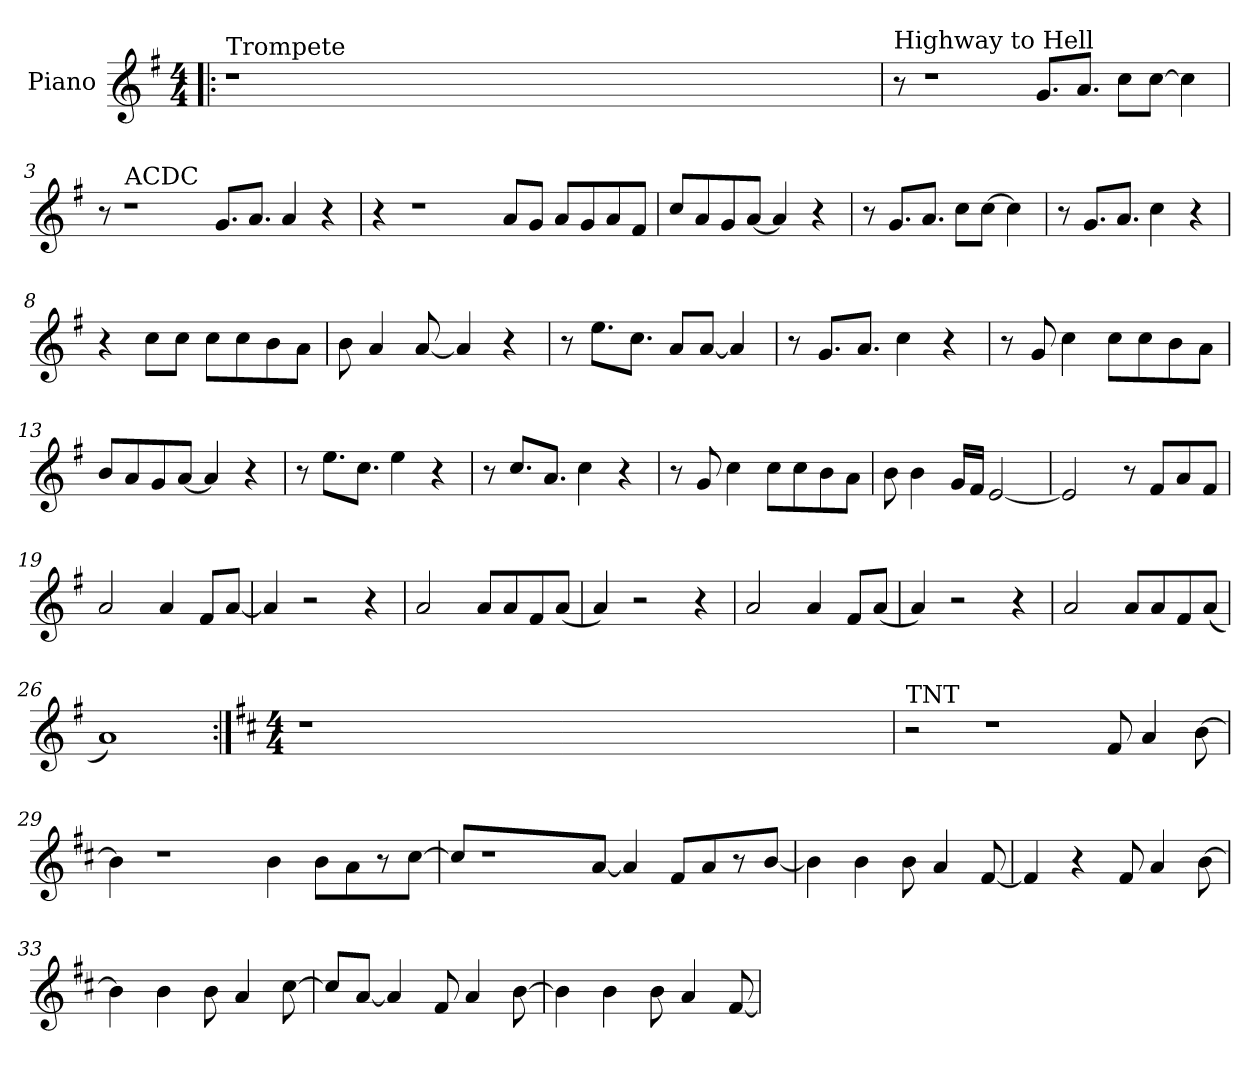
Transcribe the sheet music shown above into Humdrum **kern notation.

**kern
*part1
*staff1
*I"Piano
*I'Pno
*clefG2
*k[f#]
*G:
*M4/4
=1!|:
!LO:TX:a:t=Trompete
1r
0.ryy
00.ryy
=2
!LO:TX:a:t=Highway to Hell
8r
1r
8.g/L
8.a/J
8cc\L
[8cc\J
4cc\]
=3
8r
!LO:TX:a:t=ACDC
1r
8.g/L
8.a/J
4a/
4r
=4
4r
1r
8a/L
8g/J
8a/L
8g/
8a/
8f#/J
=5
8cc/L
8a/
8g/
[8a/J
4a/]
4r
!!LO:LB:g=z
=6
8r
8.g/L
8.a/J
8cc\L
[8cc\J
4cc\]
=7
8r
8.g/L
8.a/J
4cc\
4r
=8
4r
8cc\L
8cc\J
8cc\L
8cc\
8b\
8a\J
=9
8b\
4a/
[8a/
4a/]
4r
=10
8r
8.ee\L
8.cc\J
8a/L
[8a/J
4a/]
=11
8r
8.g/L
8.a/J
4cc\
4r
!!LO:LB:g=z
=12
8r
8g/
4cc\
8cc\L
8cc\
8b\
8a\J
=13
8b/L
8a/
8g/
[8a/J
4a/]
4r
=14
8r
8.ee\L
8.cc\J
4ee\
4r
=15
8r
8.cc/L
8.a/J
4cc\
4r
=16
8r
8g/
4cc\
8cc\L
8cc\
8b\
8a\J
=17
8b\
4b\
16g/LL
16f#/JJ
[2e/
!!LO:LB:g=z
=18
2e/]
8r
8f#/L
8a/
8f#/J
=19
2a/
4a/
8f#/L
[8a/J
=20
4a/]
2r
4r
=21
2a/
8a/L
8a/
8f#/
(8a/J
=22
4a/)
2r
4r
=23
2a/
4a/
8f#/L
(8a/J
=24
4a/)
2r
4r
=25
2a/
8a/L
8a/
8f#/
(8a/J
=26
1a)
!!LO:LB:g=z
=27:|!
*k[f#c#]
*D:
*M4/4
1r
0.ryy
0.ryy
=28
!LO:TX:a:t=TNT
2r
1r
8f#/
4a/
[8b\
=29
4b\]
1r
4b\
8b\L
8a\
8r
[8cc#\J
=30
8cc#/L]
1r
[8a/J
4a/]
8f#/L
8a/
8r
[8b/J
=31
4b\]
4b\
8b\
4a/
[8f#/
=32
4f#/]
4r
8f#/
4a/
[8b\
!!LO:LB:g=z
=33
4b\]
4b\
8b\
4a/
[8cc#\
=34
8cc#/L]
[8a/J
4a/]
8f#/
4a/
[8b\
=35
4b\]
4b\
8b\
4a/
[8f#/
=
*-
